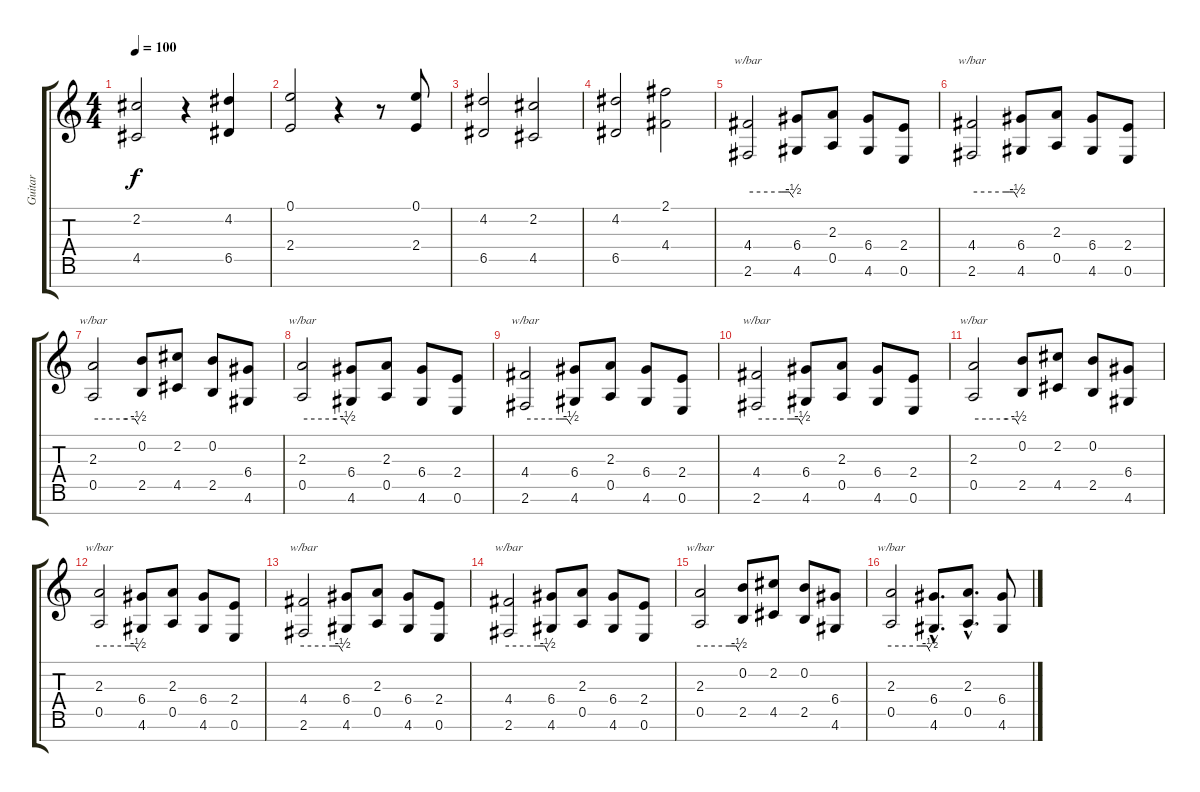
\track ("Guitar" "Guitar") {instrument distortionguitar}
\staff {score tabs}
\tuning (E4 B3 G3 D3 A2 E2 B1) {hide}
\ts (4 4)
\tempo 100
\clef g2
\ks c
(2.2 4.5).2{dy f} r.4 (4.2 6.5).4 |
(0.1 2.4).2 r.4 r.8 (0.1 2.4).8 |
(4.2 6.5).2 (2.2 4.5).2 |
(4.2 6.5).2 (2.1 4.4).2 |
(4.4 2.6).2{tbe (custom default 0 0 45 0 52 0 55 0 60 -2)} (6.4 4.6).8 (2.3 0.5).8 (6.4 4.6).8 (2.4 0.6).8 |
(4.4 2.6).2{tbe (custom default 0 0 45 0 50 0 54 0 56 0 60 -2)} (6.4 4.6).8 (2.3 0.5).8 (6.4 4.6).8 (2.4 0.6).8 |
(2.3 0.5).2{tbe (custom default 0 0 45 0 56 0 60 -2)} (0.2 2.5).8 (2.2 4.5).8 (0.2 2.5).8 (6.4 4.6).8 |
(2.3 0.5).2{tbe (custom default 0 0 45 0 56 0 60 -2)} (6.4 4.6).8 (2.3 0.5).8 (6.4 4.6).8 (2.4 0.6).8 |
(4.4 2.6).2{tbe (custom default 0 0 45 0 52 0 55 0 60 -2)} (6.4 4.6).8 (2.3 0.5).8 (6.4 4.6).8 (2.4 0.6).8 |
(4.4 2.6).2{tbe (custom default 0 0 45 0 50 0 54 0 56 0 60 -2)} (6.4 4.6).8 (2.3 0.5).8 (6.4 4.6).8 (2.4 0.6).8 |
(2.3 0.5).2{tbe (custom default 0 0 45 0 56 0 60 -2)} (0.2 2.5).8 (2.2 4.5).8 (0.2 2.5).8 (6.4 4.6).8 |
(2.3 0.5).2{tbe (custom default 0 0 45 0 56 0 60 -2)} (6.4 4.6).8 (2.3 0.5).8 (6.4 4.6).8 (2.4 0.6).8 |
(4.4 2.6).2{tbe (custom default 0 0 45 0 52 0 55 0 60 -2)} (6.4 4.6).8 (2.3 0.5).8 (6.4 4.6).8 (2.4 0.6).8 |
(4.4 2.6).2{tbe (custom default 0 0 45 0 50 0 54 0 56 0 60 -2)} (6.4 4.6).8 (2.3 0.5).8 (6.4 4.6).8 (2.4 0.6).8 |
(2.3 0.5).2{tbe (custom default 0 0 45 0 56 0 60 -2)} (0.2 2.5).8 (2.2 4.5).8 (0.2 2.5).8 (6.4 4.6).8 |
(2.3 0.5).2{tbe (custom default 0 0 45 0 56 0 60 -2)} (6.4{hac} 4.6{hac}).8{d} (2.3{hac} 0.5{hac}).8{d} (6.4 4.6).8
